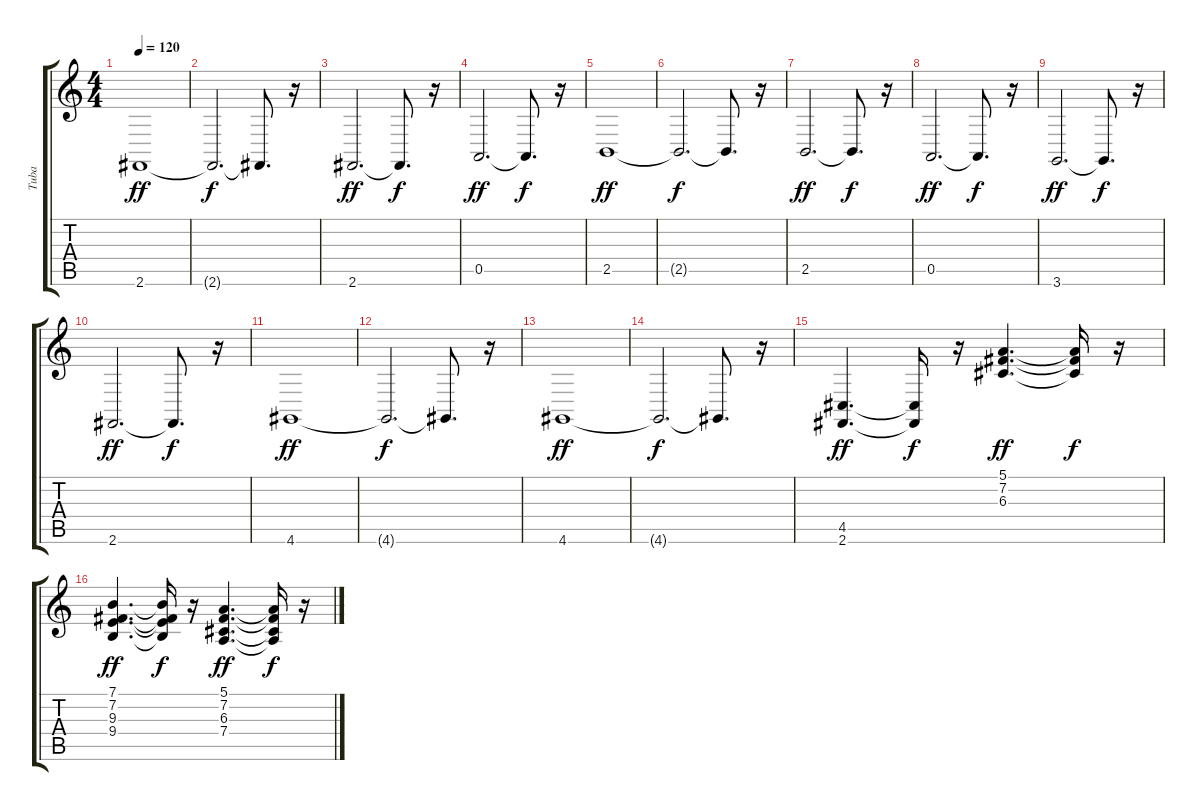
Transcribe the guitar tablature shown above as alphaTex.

\track ("Tuba" "Tuba") {instrument tuba}
\staff {score tabs}
\tuning (E4 B3 G3 D3 A2 E2) {hide}
\ts (4 4)
\tempo 120
\clef g2
\ks c
2.6.1{dy ff} |
2.6{t}.2{d dy f} 2.6{t}.8{d} r.16 |
2.6.2{d dy ff} 2.6{t}.8{d dy f} r.16 |
0.5.2{d dy ff} 0.5{t}.8{d dy f} r.16 |
2.5.1{dy ff} |
2.5{t}.2{d dy f} 2.5{t}.8{d} r.16 |
2.5.2{d dy ff} 2.5{t}.8{d dy f} r.16 |
0.5.2{d dy ff} 0.5{t}.8{d dy f} r.16 |
3.6.2{d dy ff} 3.6{t}.8{d dy f} r.16 |
2.6.2{d dy ff} 2.6{t}.8{d dy f} r.16 |
4.6.1{dy ff} |
4.6{t}.2{d dy f} 4.6{t}.8{d} r.16 |
4.6.1{dy ff} |
4.6{t}.2{d dy f} 4.6{t}.8{d} r.16 |
(4.5 2.6).4{d dy ff} (4.5{t} 2.6{t}).16{dy f} r.16 (5.1 7.2 6.3).4{d dy ff} (5.1{t} 7.2{t} 6.3{t}).16{dy f} r.16 |
(7.1 7.2 9.3 9.4).4{d dy ff} (7.1{t} 7.2{t} 9.3{t} 9.4{t}).16{dy f} r.16 (5.1 7.2 6.3 7.4).4{d dy ff} (5.1{t} 7.2{t} 6.3{t} 7.4{t}).16{dy f} r.16
